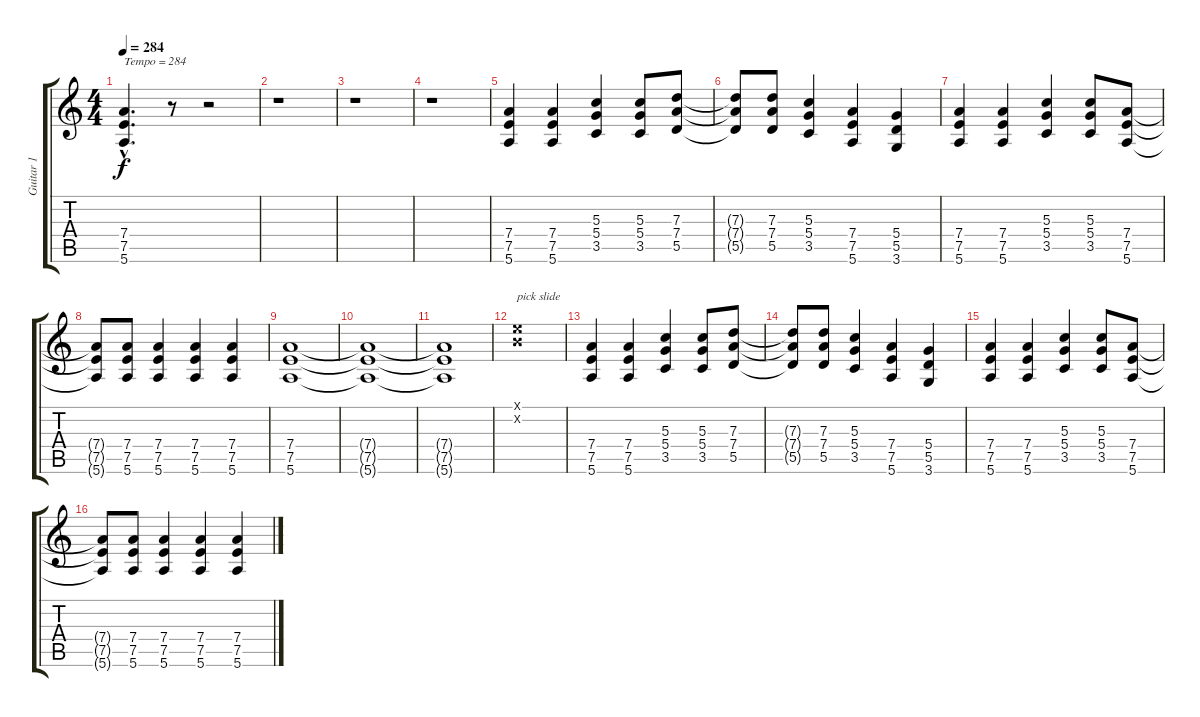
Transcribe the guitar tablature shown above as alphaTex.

\track ("Guitar 1" "Guitar 1") {instrument distortionguitar}
\staff {score tabs}
\tuning (E4 B3 G3 D3 A2 E2) {hide}
\ts (4 4)
\tempo 284
\clef g2
\ks c
(7.4{hac} 7.5{hac} 5.6{hac}).4{d txt "Tempo = 284" dy f} r.8 r.2 |
r.1 |
r.1 |
r.1 |
(7.4 7.5 5.6).4 (7.4 7.5 5.6).4 (5.3 5.4 3.5).4 (5.3 5.4 3.5).8 (7.3 7.4 5.5).8 |
(7.3{t} 7.4{t} 5.5{t}).8 (7.3 7.4 5.5).8 (5.3 5.4 3.5).4 (7.4 7.5 5.6).4 (5.4 5.5 3.6).4 |
(7.4 7.5 5.6).4 (7.4 7.5 5.6).4 (5.3 5.4 3.5).4 (5.3 5.4 3.5).8 (7.4 7.5 5.6).8 |
(7.4{t} 7.5{t} 5.6{t}).8 (7.4 7.5 5.6).8 (7.4 7.5 5.6).4 (7.4 7.5 5.6).4 (7.4 7.5 5.6).4 |
(7.4 7.5 5.6).1 |
(7.4{t} 7.5{t} 5.6{t}).1 |
(7.4{t} 7.5{t} 5.6{t}).1 |
(0.1{x} 0.2{x}).1{txt "pick slide"} |
(7.4 7.5 5.6).4 (7.4 7.5 5.6).4 (5.3 5.4 3.5).4 (5.3 5.4 3.5).8 (7.3 7.4 5.5).8 |
(7.3{t} 7.4{t} 5.5{t}).8 (7.3 7.4 5.5).8 (5.3 5.4 3.5).4 (7.4 7.5 5.6).4 (5.4 5.5 3.6).4 |
(7.4 7.5 5.6).4 (7.4 7.5 5.6).4 (5.3 5.4 3.5).4 (5.3 5.4 3.5).8 (7.4 7.5 5.6).8 |
(7.4{t} 7.5{t} 5.6{t}).8 (7.4 7.5 5.6).8 (7.4 7.5 5.6).4 (7.4 7.5 5.6).4 (7.4 7.5 5.6).4
